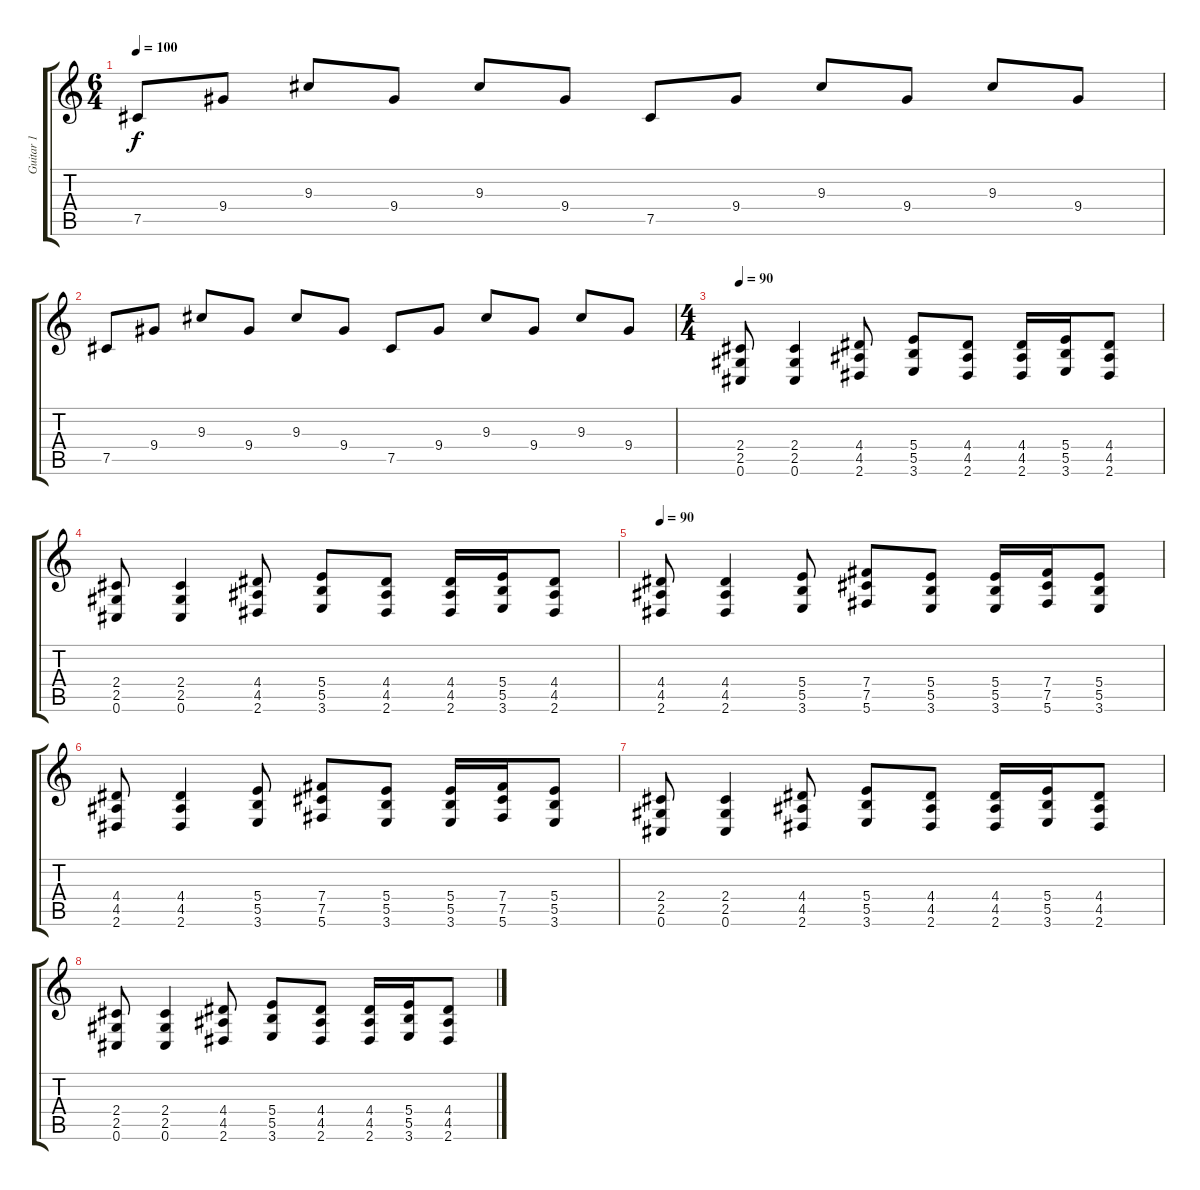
\track ("Guitar 1" "Guitar 1") {instrument distortionguitar}
\staff {score tabs}
\tuning (Db4 Ab3 E3 B2 Gb2 Db2) {hide}
\ts (6 4)
\tempo 100
\clef g2
\ks c
7.5.8{dy f instrument electricguitarclean} 9.4.8 9.3.8 9.4.8 9.3.8 9.4.8 7.5.8 9.4.8 9.3.8 9.4.8 9.3.8 9.4.8 |
7.5.8 9.4.8 9.3.8 9.4.8 9.3.8 9.4.8 7.5.8 9.4.8 9.3.8 9.4.8 9.3.8 9.4.8 |
\ts (4 4)
\tempo 90
(2.4 2.5 0.6).8{instrument distortionguitar} (2.4 2.5 0.6).4 (4.4 4.5 2.6).8 (5.4 5.5 3.6).8 (4.4 4.5 2.6).8 (4.4 4.5 2.6).16 (5.4 5.5 3.6).16 (4.4 4.5 2.6).8 |
(2.4 2.5 0.6).8 (2.4 2.5 0.6).4 (4.4 4.5 2.6).8 (5.4 5.5 3.6).8 (4.4 4.5 2.6).8 (4.4 4.5 2.6).16 (5.4 5.5 3.6).16 (4.4 4.5 2.6).8 |
\tempo 90
(4.4 4.5 2.6).8 (4.4 4.5 2.6).4 (5.4 5.5 3.6).8 (7.4 7.5 5.6).8 (5.4 5.5 3.6).8 (5.4 5.5 3.6).16 (7.4 7.5 5.6).16 (5.4 5.5 3.6).8 |
(4.4 4.5 2.6).8 (4.4 4.5 2.6).4 (5.4 5.5 3.6).8 (7.4 7.5 5.6).8 (5.4 5.5 3.6).8 (5.4 5.5 3.6).16 (7.4 7.5 5.6).16 (5.4 5.5 3.6).8 |
(2.4 2.5 0.6).8 (2.4 2.5 0.6).4 (4.4 4.5 2.6).8 (5.4 5.5 3.6).8 (4.4 4.5 2.6).8 (4.4 4.5 2.6).16 (5.4 5.5 3.6).16 (4.4 4.5 2.6).8 |
(2.4 2.5 0.6).8 (2.4 2.5 0.6).4 (4.4 4.5 2.6).8 (5.4 5.5 3.6).8 (4.4 4.5 2.6).8 (4.4 4.5 2.6).16 (5.4 5.5 3.6).16 (4.4 4.5 2.6).8
